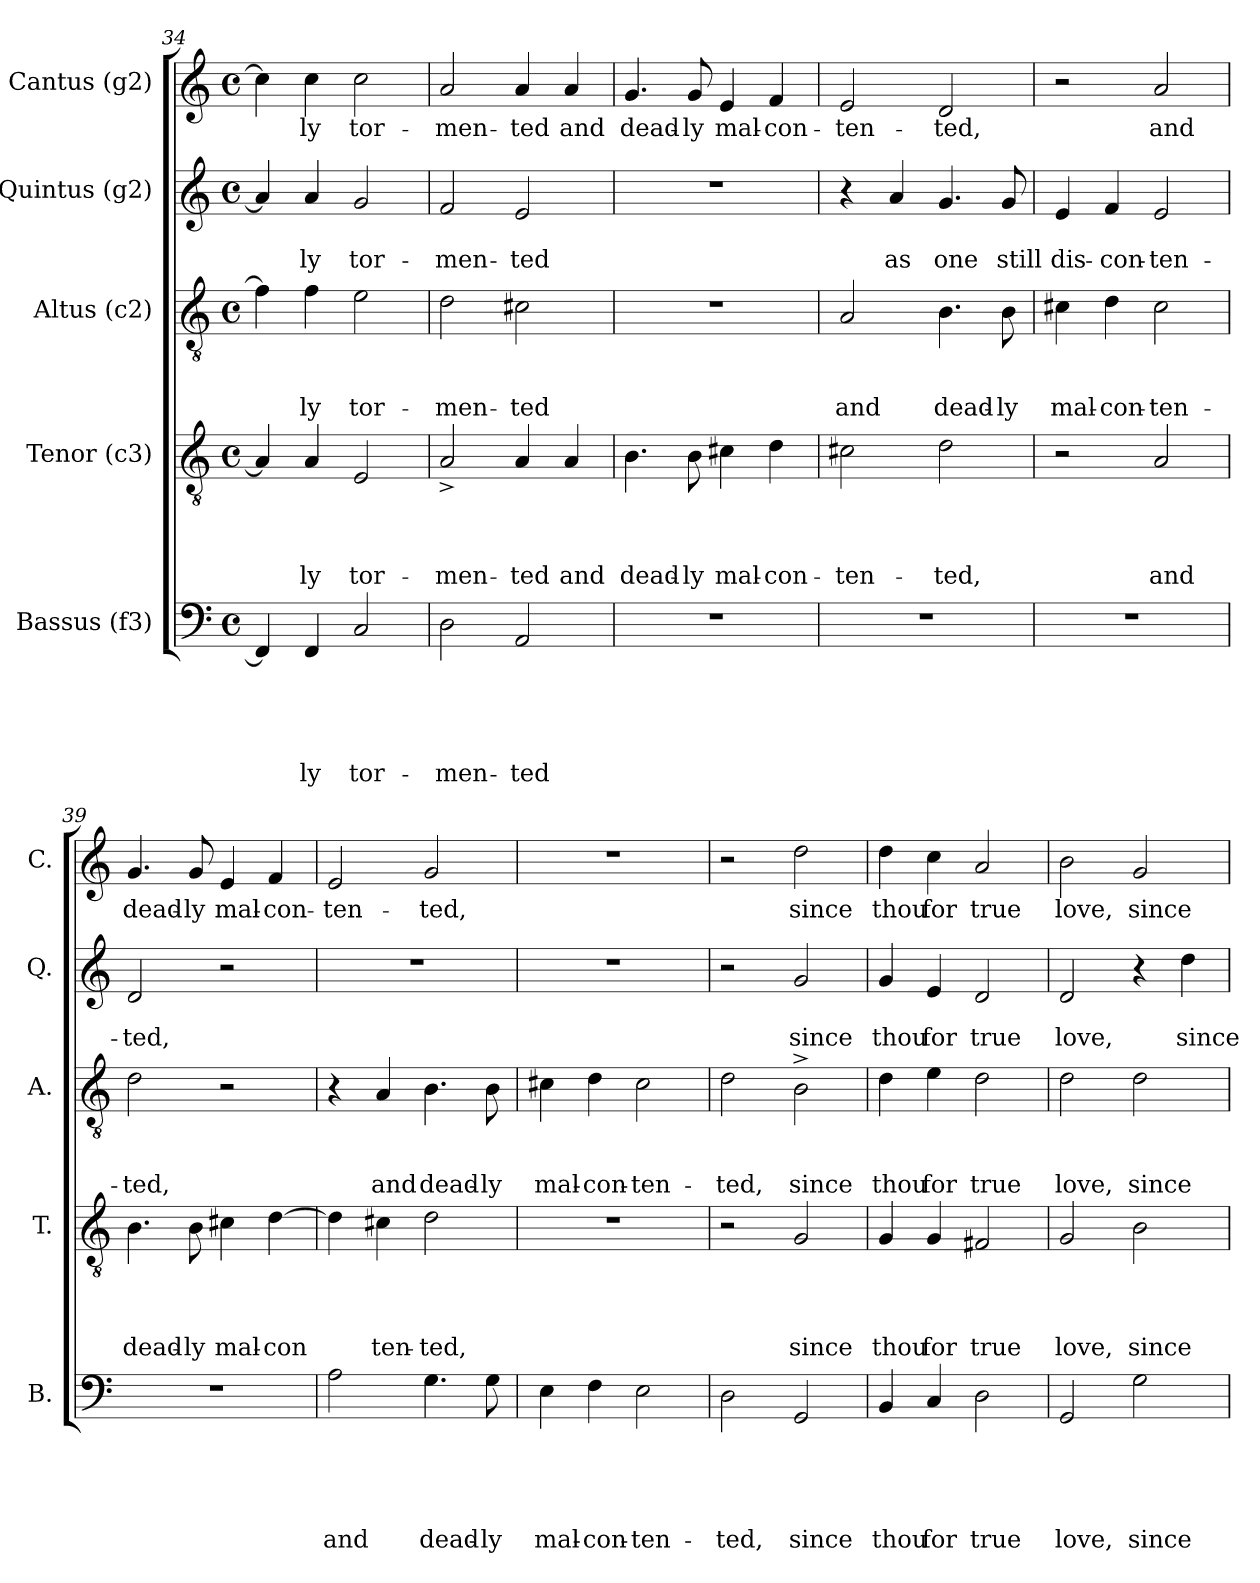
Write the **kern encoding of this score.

**kern	**text	**text	**text	**text	**text	**kern	**text	**text	**text	**text	**kern	**text	**text	**text	**kern	**text	**text	**kern	**text
*part5	*part5	*part5	*part5	*part5	*part5	*part4	*part4	*part4	*part4	*part4	*part3	*part3	*part3	*part3	*part2	*part2	*part2	*part1	*part1
*staff5	*staff5	*staff5	*staff5	*staff5	*staff5	*staff4	*staff4	*staff4	*staff4	*staff4	*staff3	*staff3	*staff3	*staff3	*staff2	*staff2	*staff2	*staff1	*staff1
*I"Bassus (f3)	*	*	*	*	*	*I"Tenor (c3)	*	*	*	*	*I"Altus (c2)	*	*	*	*I"Quintus (g2)	*	*	*I"Cantus (g2)	*
*I'B.	*	*	*	*	*	*I'T.	*	*	*	*	*I'A.	*	*	*	*I'Q.	*	*	*I'C.	*
*clefF4	*	*	*	*	*	*clefGv2	*	*	*	*	*clefGv2	*	*	*	*clefG2	*	*	*clefG2	*
*k[]	*	*	*	*	*	*k[]	*	*	*	*	*k[]	*	*	*	*k[]	*	*	*k[]	*
*C:	*	*	*	*	*	*C:	*	*	*	*	*C:	*	*	*	*C:	*	*	*C:	*
*M4/4	*	*	*	*	*	*M4/4	*	*	*	*	*M4/4	*	*	*	*M4/4	*	*	*M4/4	*
*met(c)	*	*	*	*	*	*met(c)	*	*	*	*	*met(c)	*	*	*	*met(c)	*	*	*met(c)	*
=34	=34	=34	=34	=34	=34	=34	=34	=34	=34	=34	=34	=34	=34	=34	=34	=34	=34	=34	=34
4FF/]	.	.	.	.	.	4A/]	.	.	.	.	4f\]	.	.	.	4a/]	.	.	4cc\]	.
!	!	!	!	!	!LO:LY:b	!	!	!	!	!LO:LY:b	!	!	!	!LO:LY:b	!	!	!LO:LY:b	!	!LO:LY:b
4FF/	.	.	.	.	-ly	4A/	.	.	.	-ly	4f\	.	.	-ly	4a/	.	-ly	4cc\	-ly
!	!	!	!	!	!LO:LY:b	!	!	!	!	!LO:LY:b	!	!	!	!LO:LY:b	!	!	!LO:LY:b	!	!LO:LY:b
2C/	.	.	.	.	tor-	2E/	.	.	.	tor-	2e\	.	.	tor-	2g/	.	tor-	2cc\	tor-
=35	=35	=35	=35	=35	=35	=35	=35	=35	=35	=35	=35	=35	=35	=35	=35	=35	=35	=35	=35
!	!	!	!	!	!LO:LY:b	!	!	!	!	!LO:LY:b	!	!	!	!LO:LY:b	!	!	!LO:LY:b	!	!LO:LY:b
2D\	.	.	.	.	-men-	2A^</	.	.	.	-men-	2d\	.	.	-men-	2f/	.	-men-	2a/	-men-
!	!	!	!	!	!LO:LY:b	!	!	!	!	!LO:LY:b	!	!	!	!LO:LY:b	!	!	!LO:LY:b	!	!LO:LY:b
2AA/	.	.	.	.	-ted	4A/	.	.	.	-ted	2c#X\	.	.	-ted	2e/	.	-ted	4a/	-ted
!	!	!	!	!	!	!	!	!	!	!LO:LY:b	!	!	!	!	!	!	!	!	!LO:LY:b
.	.	.	.	.	.	4A/	.	.	.	and	.	.	.	.	.	.	.	4a/	and
=36	=36	=36	=36	=36	=36	=36	=36	=36	=36	=36	=36	=36	=36	=36	=36	=36	=36	=36	=36
!	!	!	!	!	!	!	!	!	!	!LO:LY:b	!	!	!	!	!	!	!	!	!LO:LY:b
1r	.	.	.	.	.	4.B\	.	.	.	dead-	1r	.	.	.	1r	.	.	4.g/	dead-
!	!	!	!	!	!	!	!	!	!	!LO:LY:b:rj	!	!	!	!	!	!	!	!	!LO:LY:b:rj
.	.	.	.	.	.	8B\	.	.	.	-ly	.	.	.	.	.	.	.	8g/	-ly
!	!	!	!	!	!	!	!	!	!	!LO:LY:b	!	!	!	!	!	!	!	!	!LO:LY:b
.	.	.	.	.	.	4c#X\	.	.	.	mal-	.	.	.	.	.	.	.	4e/	mal-
!	!	!	!	!	!	!	!	!	!	!LO:LY:b:rj	!	!	!	!	!	!	!	!	!LO:LY:b:rj
.	.	.	.	.	.	4d\	.	.	.	-con-	.	.	.	.	.	.	.	4f/	-con-
=37	=37	=37	=37	=37	=37	=37	=37	=37	=37	=37	=37	=37	=37	=37	=37	=37	=37	=37	=37
!	!	!	!	!	!	!	!	!	!	!LO:LY:b	!	!	!	!LO:LY:b	!	!	!	!	!LO:LY:b
1r	.	.	.	.	.	2c#X\	.	.	.	-ten-	2A/	.	.	and	4r	.	.	2e/	-ten-
!	!	!	!	!	!	!	!	!	!	!	!	!	!	!	!	!	!LO:LY:b	!	!
.	.	.	.	.	.	.	.	.	.	.	.	.	.	.	4a/	.	as	.	.
!	!	!	!	!	!	!	!	!	!	!LO:LY:b	!	!	!	!LO:LY:b	!	!	!LO:LY:b	!	!LO:LY:b
.	.	.	.	.	.	2d\	.	.	.	-ted,	4.B\	.	.	dead-	4.g/	.	one	2d/	-ted,
!	!	!	!	!	!	!	!	!	!	!	!	!	!	!LO:LY:b:rj	!	!	!LO:LY:b	!	!
.	.	.	.	.	.	.	.	.	.	.	8B\	.	.	-ly	8g/	.	still	.	.
=38	=38	=38	=38	=38	=38	=38	=38	=38	=38	=38	=38	=38	=38	=38	=38	=38	=38	=38	=38
!	!	!	!	!	!	!	!	!	!	!	!	!	!	!LO:LY:b	!	!	!LO:LY:b	!	!
1r	.	.	.	.	.	2r	.	.	.	.	4c#X\	.	.	mal-	4e/	.	dis-	2r	.
!	!	!	!	!	!	!	!	!	!	!	!	!	!	!LO:LY:b	!	!	!LO:LY:b	!	!
.	.	.	.	.	.	.	.	.	.	.	4d\	.	.	-con-	4f/	.	-con-	.	.
!	!	!	!	!	!	!	!	!	!	!LO:LY:b	!	!	!	!LO:LY:b:rj	!	!	!LO:LY:b:rj	!	!LO:LY:b
.	.	.	.	.	.	2A/	.	.	.	and	2c#\	.	.	-ten-	2e/	.	-ten-	2a/	and
=39	=39	=39	=39	=39	=39	=39	=39	=39	=39	=39	=39	=39	=39	=39	=39	=39	=39	=39	=39
!	!	!	!	!	!	!	!	!	!	!LO:LY:b	!	!	!	!LO:LY:b	!	!	!LO:LY:b	!	!LO:LY:b
1r	.	.	.	.	.	4.B\	.	.	.	dead-	2d\	.	.	-ted,	2d/	.	-ted,	4.g/	dead-
!	!	!	!	!	!	!	!	!	!	!LO:LY:b:rj	!	!	!	!	!	!	!	!	!LO:LY:b:rj
.	.	.	.	.	.	8B\	.	.	.	-ly	.	.	.	.	.	.	.	8g/	-ly
!	!	!	!	!	!	!	!	!	!	!LO:LY:b	!	!	!	!	!	!	!	!	!LO:LY:b
.	.	.	.	.	.	4c#X\	.	.	.	mal-	2r	.	.	.	2r	.	.	4e/	mal-
!	!	!	!	!	!	!	!	!	!	!LO:LY:b	!	!	!	!	!	!	!	!	!LO:LY:b
.	.	.	.	.	.	[>4d\	.	.	.	-con	.	.	.	.	.	.	.	4f/	-con-
!!LO:PB:g=z
=40	=40	=40	=40	=40	=40	=40	=40	=40	=40	=40	=40	=40	=40	=40	=40	=40	=40	=40	=40
!	!	!	!	!	!LO:LY:b	!	!	!	!	!	!	!	!	!	!	!	!	!	!LO:LY:b
2A\	.	.	.	.	and	4d\]	.	.	.	.	4r	.	.	.	1r	.	.	2e/	-ten-
!	!	!	!	!	!	!	!	!	!	!LO:LY:b	!	!	!	!LO:LY:b	!	!	!	!	!
.	.	.	.	.	.	4c#X\	.	.	.	ten-	4A/	.	.	and	.	.	.	.	.
!	!	!	!	!	!LO:LY:b	!	!	!	!	!LO:LY:b	!	!	!	!LO:LY:b	!	!	!	!	!LO:LY:b
4.G\	.	.	.	.	dead-	2d\	.	.	.	-ted,	4.B\	.	.	dead-	.	.	.	2g/	-ted,
!	!	!	!	!	!LO:LY:b	!	!	!	!	!	!	!	!	!LO:LY:b	!	!	!	!	!
8G\	.	.	.	.	-ly	.	.	.	.	.	8B\	.	.	-ly	.	.	.	.	.
=41	=41	=41	=41	=41	=41	=41	=41	=41	=41	=41	=41	=41	=41	=41	=41	=41	=41	=41	=41
!	!	!	!	!	!LO:LY:b	!	!	!	!	!	!	!	!	!LO:LY:b	!	!	!	!	!
4E\	.	.	.	.	mal-	1r	.	.	.	.	4c#X\	.	.	mal-	1r	.	.	1r	.
!	!	!	!	!	!LO:LY:b	!	!	!	!	!	!	!	!	!LO:LY:b	!	!	!	!	!
4F\	.	.	.	.	-con-	.	.	.	.	.	4d\	.	.	-con-	.	.	.	.	.
!	!	!	!	!	!LO:LY:b:rj	!	!	!	!	!	!	!	!	!LO:LY:b:rj	!	!	!	!	!
2E\	.	.	.	.	-ten-	.	.	.	.	.	2c#\	.	.	-ten-	.	.	.	.	.
=42	=42	=42	=42	=42	=42	=42	=42	=42	=42	=42	=42	=42	=42	=42	=42	=42	=42	=42	=42
!	!	!	!	!	!LO:LY:b	!	!	!	!	!	!	!	!	!LO:LY:b	!	!	!	!	!
2D\	.	.	.	.	-ted,	2r	.	.	.	.	2d\	.	.	-ted,	2r	.	.	2r	.
!	!	!	!	!	!LO:LY:b	!	!	!	!	!LO:LY:b	!	!	!	!LO:LY:b	!	!	!LO:LY:b	!	!LO:LY:b
2GG/	.	.	.	.	since	2G/	.	.	.	since	2B^>\	.	.	since	2g/	.	since	2dd\	since
=43	=43	=43	=43	=43	=43	=43	=43	=43	=43	=43	=43	=43	=43	=43	=43	=43	=43	=43	=43
!	!	!	!	!	!LO:LY:b	!	!	!	!	!LO:LY:b	!	!	!	!LO:LY:b	!	!	!LO:LY:b	!	!LO:LY:b
4BB/	.	.	.	.	thou	4G/	.	.	.	thou	4d\	.	.	thou	4g/	.	thou	4dd\	thou
!	!	!	!	!	!LO:LY:b	!	!	!	!	!LO:LY:b	!	!	!	!LO:LY:b	!	!	!LO:LY:b	!	!LO:LY:b
4C/	.	.	.	.	for	4G/	.	.	.	for	4e\	.	.	for	4e/	.	for	4cc\	for
!	!	!	!	!	!LO:LY:b	!	!	!	!	!LO:LY:b	!	!	!	!LO:LY:b	!	!	!LO:LY:b	!	!LO:LY:b
2D\	.	.	.	.	true	2F#X/	.	.	.	true	2d\	.	.	true	2d/	.	true	2a/	true
=44	=44	=44	=44	=44	=44	=44	=44	=44	=44	=44	=44	=44	=44	=44	=44	=44	=44	=44	=44
!	!	!	!	!	!LO:LY:b	!	!	!	!	!LO:LY:b	!	!	!	!LO:LY:b	!	!	!LO:LY:b	!	!LO:LY:b
2GG/	.	.	.	.	love,	2G/	.	.	.	love,	2d\	.	.	love,	2d/	.	love,	2b\	love,
!	!	!	!	!	!LO:LY:b	!	!	!	!	!LO:LY:b	!	!	!	!LO:LY:b	!	!	!	!	!LO:LY:b
2G\	.	.	.	.	since	2B\	.	.	.	since	2d\	.	.	since	4r	.	.	2g/	since
!	!	!	!	!	!	!	!	!	!	!	!	!	!	!	!	!	!LO:LY:b	!	!
.	.	.	.	.	.	.	.	.	.	.	.	.	.	.	4dd\	.	since	.	.
=	=	=	=	=	=	=	=	=	=	=	=	=	=	=	=	=	=	=	=
*-	*-	*-	*-	*-	*-	*-	*-	*-	*-	*-	*-	*-	*-	*-	*-	*-	*-	*-	*-
